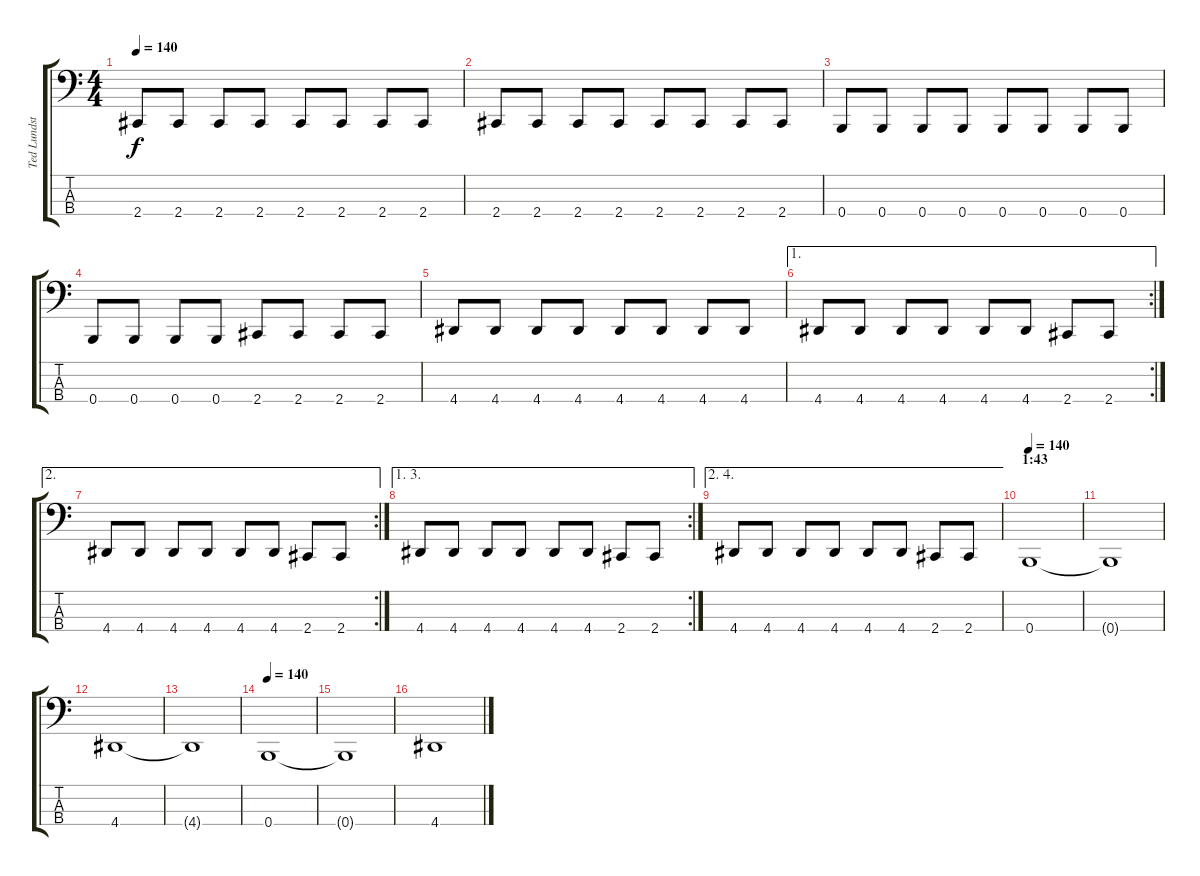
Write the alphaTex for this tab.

\track ("Ted Lundström" "Ted Lundst") {instrument electricbasspick}
\staff {score tabs}
\tuning (D2 A1 E1 B0) {hide}
\ts (4 4)
\tempo 140
\clef f4
\ks c
2.4.8{dy f} 2.4.8 2.4.8 2.4.8 2.4.8 2.4.8 2.4.8 2.4.8 |
2.4.8 2.4.8 2.4.8 2.4.8 2.4.8 2.4.8 2.4.8 2.4.8 |
0.4.8 0.4.8 0.4.8 0.4.8 0.4.8 0.4.8 0.4.8 0.4.8 |
0.4.8 0.4.8 0.4.8 0.4.8 2.4.8 2.4.8 2.4.8 2.4.8 |
4.4.8 4.4.8 4.4.8 4.4.8 4.4.8 4.4.8 4.4.8 4.4.8 |
\ae 1
\rc 2
4.4.8 4.4.8 4.4.8 4.4.8 4.4.8 4.4.8 2.4.8 2.4.8 |
\ae 2
\rc 2
4.4.8 4.4.8 4.4.8 4.4.8 4.4.8 4.4.8 2.4.8 2.4.8 |
\ae (1 3)
\rc 2
4.4.8 4.4.8 4.4.8 4.4.8 4.4.8 4.4.8 2.4.8 2.4.8 |
\ae (2 4)
4.4.8 4.4.8 4.4.8 4.4.8 4.4.8 4.4.8 2.4.8 2.4.8 |
\section ("" "1:43")
\tempo 140
0.4.1 |
0.4{t}.1 |
4.4.1 |
4.4{t}.1 |
\tempo 140
0.4.1 |
0.4{t}.1 |
4.4.1
